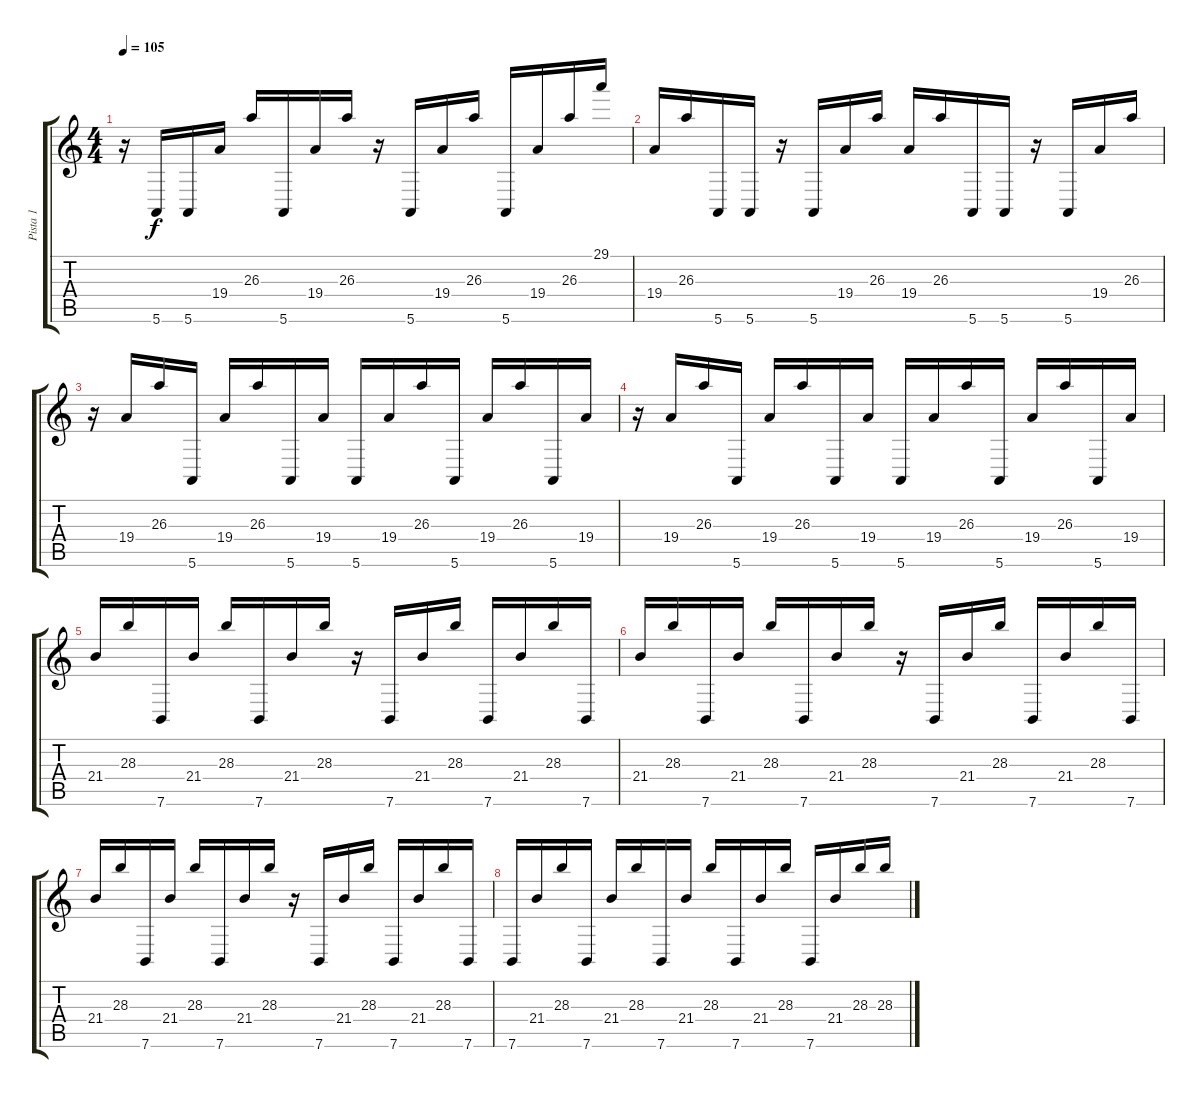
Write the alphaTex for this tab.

\track ("Pista 1" "Pista 1") {instrument electricpiano1}
\staff {score tabs}
\tuning (E4 B3 G3 D3 A2 E2) {hide}
\ts (4 4)
\tempo 105
\clef g2
\ks c
r.16{dy f} 5.6.16 5.6.16 19.4.16 26.3.16 5.6.16 19.4.16 26.3.16 r.16 5.6.16 19.4.16 26.3.16 5.6.16 19.4.16 26.3.16 29.1.16 |
19.4.16 26.3.16 5.6.16 5.6.16 r.16 5.6.16 19.4.16 26.3.16 19.4.16 26.3.16 5.6.16 5.6.16 r.16 5.6.16 19.4.16 26.3.16 |
r.16 19.4.16 26.3.16 5.6.16 19.4.16 26.3.16 5.6.16 19.4.16 5.6.16 19.4.16 26.3.16 5.6.16 19.4.16 26.3.16 5.6.16 19.4.16 |
r.16 19.4.16 26.3.16 5.6.16 19.4.16 26.3.16 5.6.16 19.4.16 5.6.16 19.4.16 26.3.16 5.6.16 19.4.16 26.3.16 5.6.16 19.4.16 |
21.4.16 28.3.16 7.6.16 21.4.16 28.3.16 7.6.16 21.4.16 28.3.16 r.16 7.6.16 21.4.16 28.3.16 7.6.16 21.4.16 28.3.16 7.6.16 |
21.4.16 28.3.16 7.6.16 21.4.16 28.3.16 7.6.16 21.4.16 28.3.16 r.16 7.6.16 21.4.16 28.3.16 7.6.16 21.4.16 28.3.16 7.6.16 |
21.4.16 28.3.16 7.6.16 21.4.16 28.3.16 7.6.16 21.4.16 28.3.16 r.16 7.6.16 21.4.16 28.3.16 7.6.16 21.4.16 28.3.16 7.6.16 |
7.6.16 21.4.16 28.3.16 7.6.16 21.4.16 28.3.16 7.6.16 21.4.16 28.3.16 7.6.16 21.4.16 28.3.16 7.6.16 21.4.16 28.3.16 28.3.16
